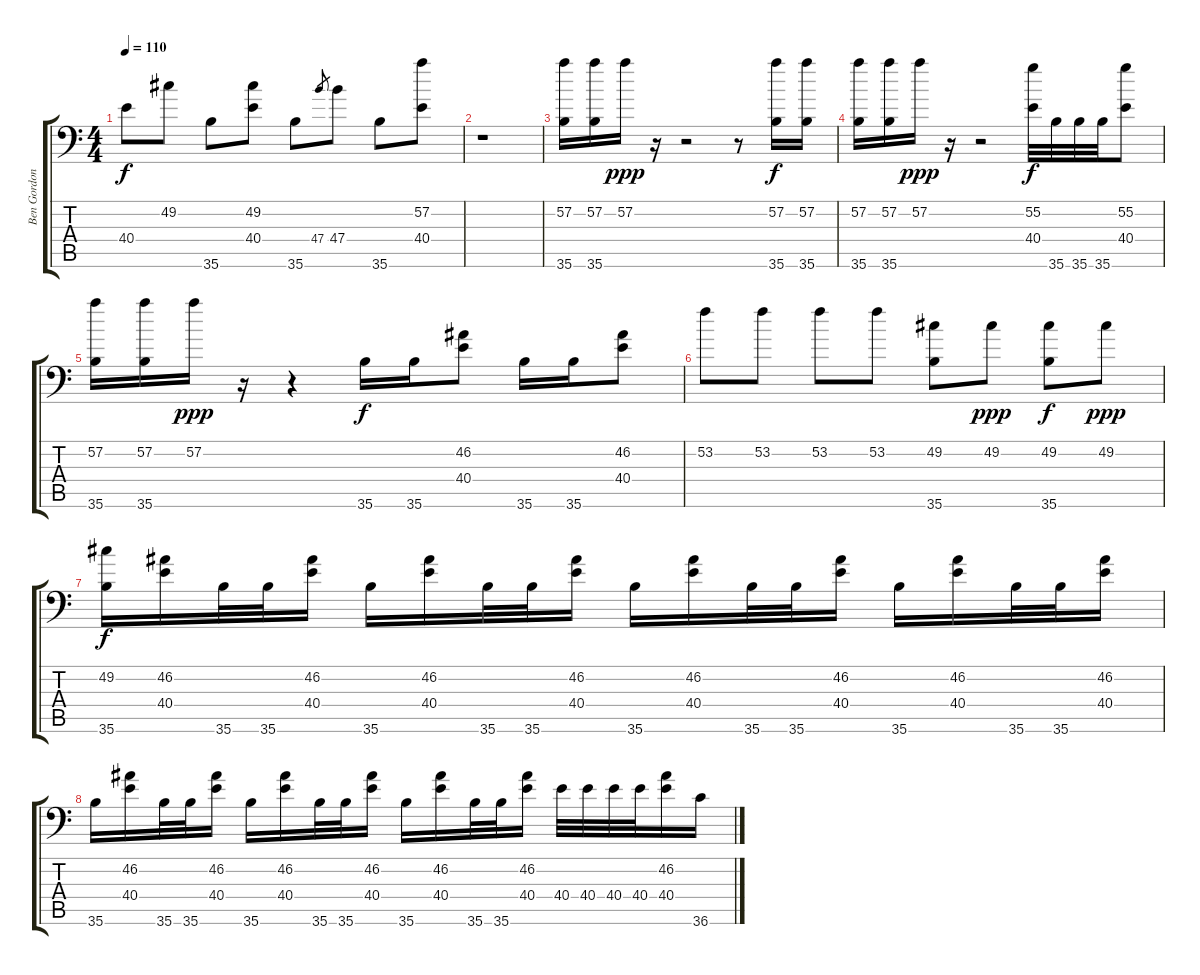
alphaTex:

\track ("Ben Gordon" "Ben Gordon") {instrument acousticgrandpiano}
\staff {score tabs}
\tuning (C-1 C-1 C-1 C-1 C-1 C-1) {hide}
\ts (4 4)
\tempo 110
\clef f4
\ks c
40.4.8{dy f} 49.2.8 35.6.8 (49.2 40.4).8 35.6.8 47.4.8{gr} 47.4.8 35.6.8 (57.2 40.4).8 |
r.1 |
(57.2 35.6).16 (57.2 35.6).16 57.2.16{dy ppp} r.16 r.2 r.8 (57.2 35.6).16{dy f} (57.2 35.6).16 |
(57.2 35.6).16 (57.2 35.6).16 57.2.16{dy ppp} r.16 r.2 (55.2 40.4).32{dy f} 35.6.32 35.6.32 35.6.32 (55.2 40.4).8 |
(57.2 35.6).16 (57.2 35.6).16 57.2.16{dy ppp} r.16 r.4 35.6.16{dy f} 35.6.16 (46.2 40.4).8 35.6.16 35.6.16 (46.2 40.4).8 |
53.2.8 53.2.8 53.2.8 53.2.8 (49.2 35.6).8 49.2.8{dy ppp} (49.2 35.6).8{dy f} 49.2.8{dy ppp} |
(49.2 35.6).16{dy f} (46.2 40.4).16 35.6.32 35.6.32 (46.2 40.4).16 35.6.16 (46.2 40.4).16 35.6.32 35.6.32 (46.2 40.4).16 35.6.16 (46.2 40.4).16 35.6.32 35.6.32 (46.2 40.4).16 35.6.16 (46.2 40.4).16 35.6.32 35.6.32 (46.2 40.4).16 |
35.6.16 (46.2 40.4).16 35.6.32 35.6.32 (46.2 40.4).16 35.6.16 (46.2 40.4).16 35.6.32 35.6.32 (46.2 40.4).16 35.6.16 (46.2 40.4).16 35.6.32 35.6.32 (46.2 40.4).16 40.4.32 40.4.32 40.4.32 40.4.32 (46.2 40.4).16 36.6.16
